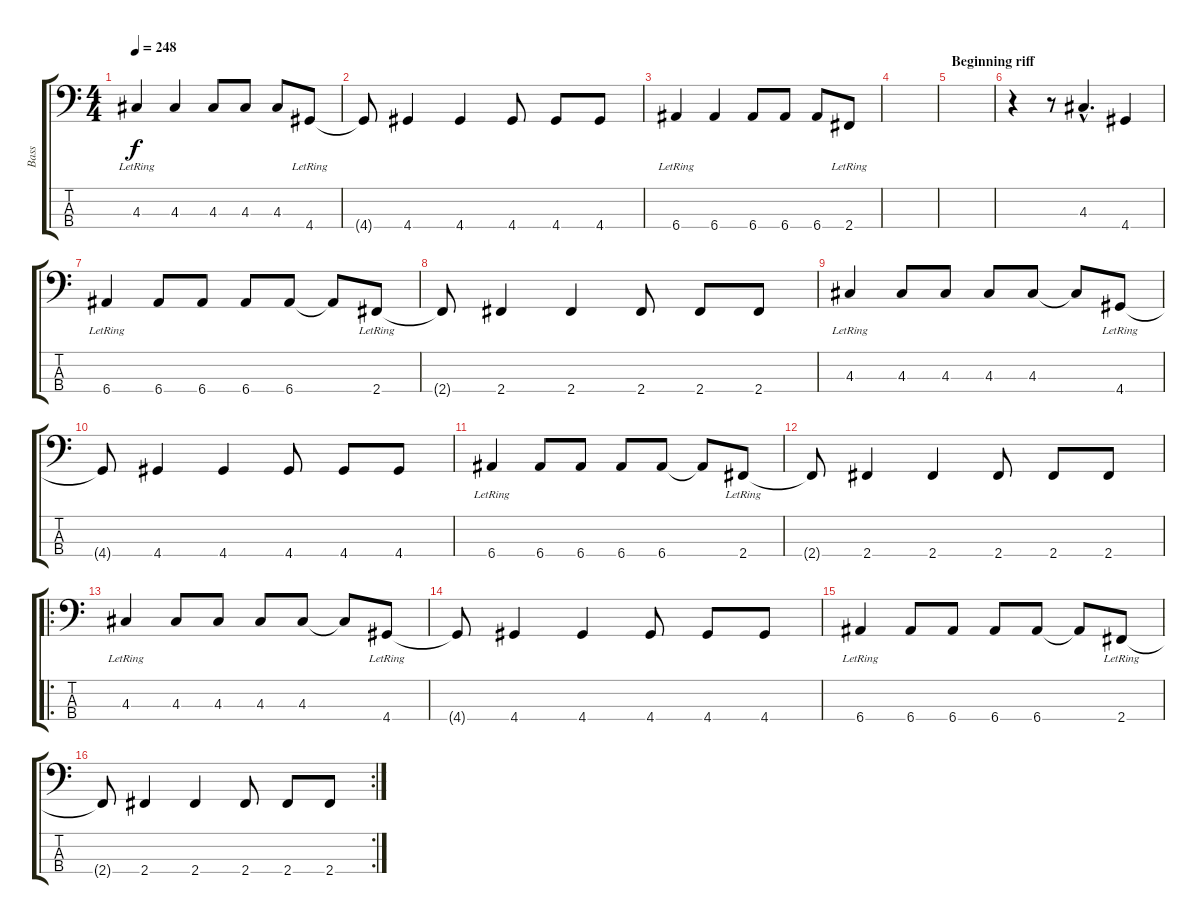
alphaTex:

\track ("Bass" "Bass") {instrument electricbassfinger}
\staff {score tabs}
\tuning (G2 D2 A1 E1) {hide}
\ts (4 4)
\tempo 248
\clef f4
\ks c
4.3{lr}.4{dy f} 4.3.4 4.3.8 4.3.8 4.3.8 4.4{lr}.8 |
4.4{t}.8 4.4.4 4.4.4 4.4.8 4.4.8 4.4.8 |
6.4{lr}.4 6.4.4 6.4.8 6.4.8 6.4.8 2.4{lr}.8 |
|
\section ("" "Beginning riff")
|
r.4 r.8 4.3{hac}.4{d} 4.4.4 |
6.4{lr}.4 6.4.8 6.4.8 6.4.8 6.4.8 6.4{t}.8 2.4{lr}.8 |
2.4{t}.8 2.4.4 2.4.4 2.4.8 2.4.8 2.4.8 |
4.3{lr}.4 4.3.8 4.3.8 4.3.8 4.3.8 4.3{t}.8 4.4{lr}.8 |
4.4{t}.8 4.4.4 4.4.4 4.4.8 4.4.8 4.4.8 |
6.4{lr}.4 6.4.8 6.4.8 6.4.8 6.4.8 6.4{t}.8 2.4{lr}.8 |
2.4{t}.8 2.4.4 2.4.4 2.4.8 2.4.8 2.4.8 |
\ro
4.3{lr}.4 4.3.8 4.3.8 4.3.8 4.3.8 4.3{t}.8 4.4{lr}.8 |
4.4{t}.8 4.4.4 4.4.4 4.4.8 4.4.8 4.4.8 |
6.4{lr}.4 6.4.8 6.4.8 6.4.8 6.4.8 6.4{t}.8 2.4{lr}.8 |
\rc 2
2.4{t}.8 2.4.4 2.4.4 2.4.8 2.4.8 2.4.8
